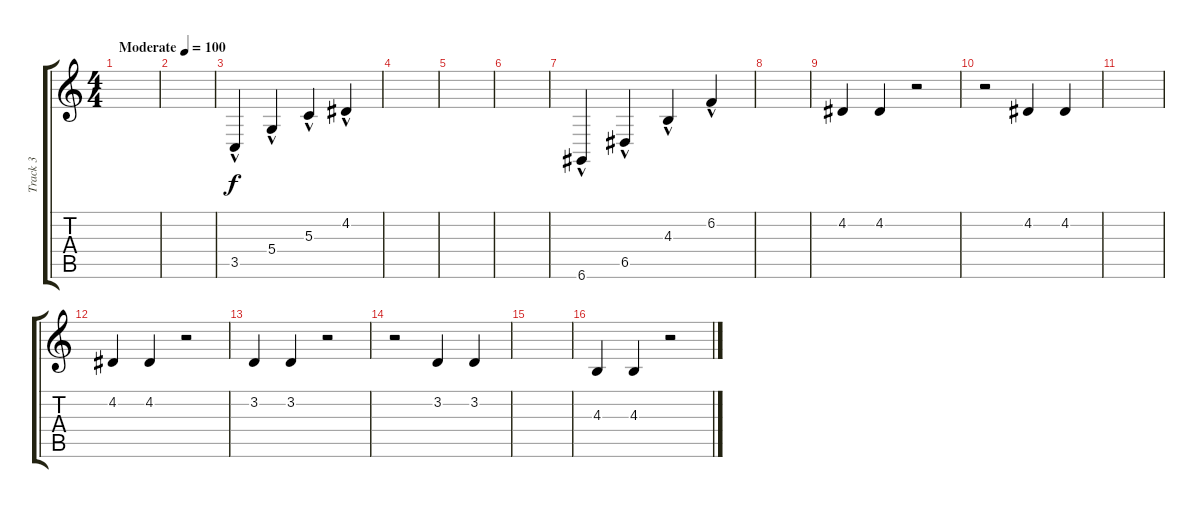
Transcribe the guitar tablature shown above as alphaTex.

\track ("Track 3" "Track 3") {instrument pizzicatostrings}
\staff {score tabs}
\tuning (E4 B3 G3 D3 A2 D2) {hide}
\ts (4 4)
\tempo (100 "Moderate")
\clef g2
\ks c
|
|
3.5{hac}.4 5.4{hac}.4 5.3{hac}.4 4.2{hac}.4 |
|
|
|
6.6{hac}.4 6.5{hac}.4 4.3{hac}.4 6.2{hac}.4 |
|
4.2.4{dy f} 4.2.4 r.2 |
r.2 4.2.4 4.2.4 |
|
4.2.4 4.2.4 r.2 |
3.2.4 3.2.4 r.2 |
r.2 3.2.4 3.2.4 |
|
4.3.4 4.3.4 r.2
